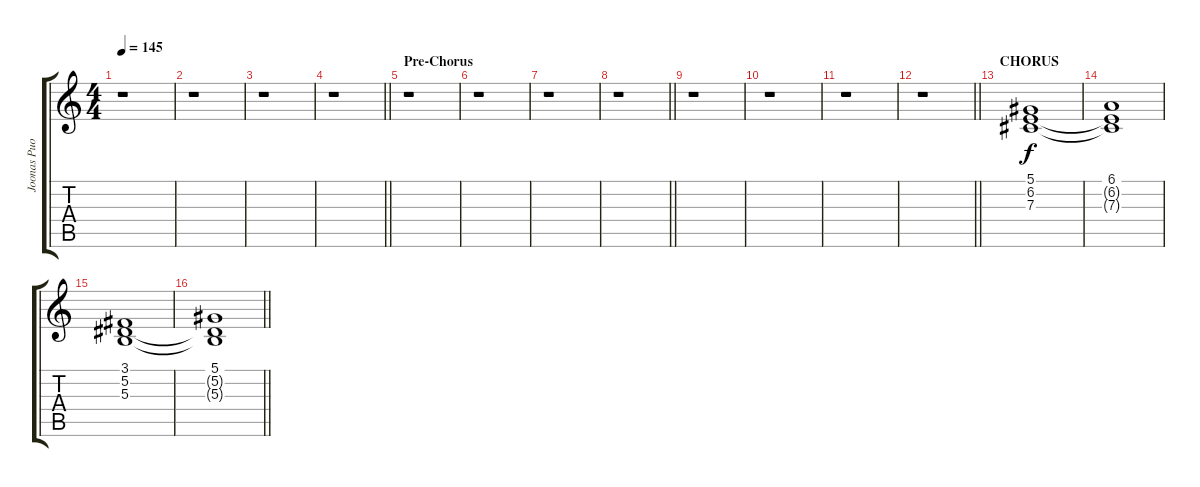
\track ("Joonas Puolakka 2" "Joonas Puo") {instrument pad4choir}
\staff {score tabs}
\tuning (Eb4 Bb3 Gb3 Db3 Ab2 Eb2) {hide}
\ts (4 4)
\tempo 145
\clef g2
\ks c
r.1{dy mp} |
r.1 |
r.1 |
\barLineRight lightlight
r.1 |
\section ("" "Pre-Chorus")
r.1 |
r.1 |
r.1 |
\barLineRight lightlight
r.1 |
r.1 |
r.1 |
r.1 |
\barLineRight lightlight
r.1 |
\section ("" "CHORUS")
(5.1 6.2 7.3).1{dy f} |
(6.1 6.2{t} 7.3{t}).1 |
(3.1 5.2 5.3).1 |
\barLineRight lightlight
(5.1 5.2{t} 5.3{t}).1
